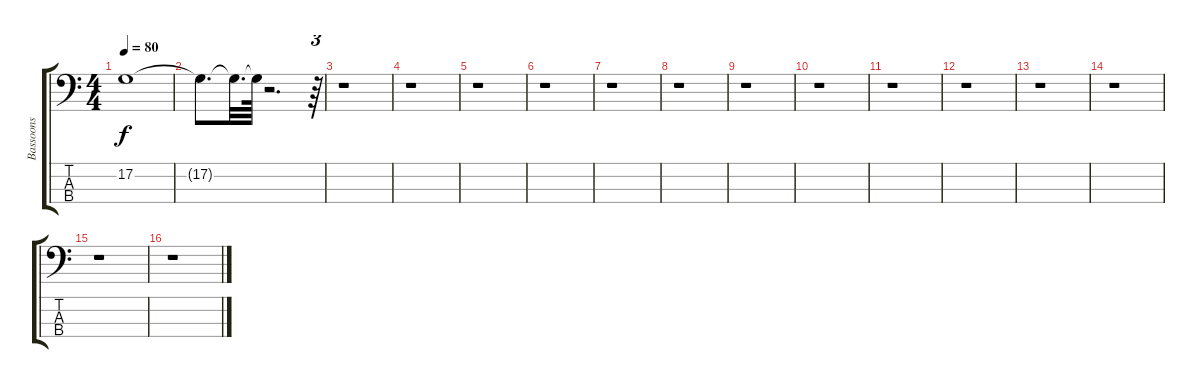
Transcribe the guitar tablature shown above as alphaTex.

\track ("Bassoons" "Bassoons") {instrument bassoon}
\staff {score tabs}
\tuning (G2 D2 A1 E1) {hide}
\ts (4 4)
\tempo 80
\clef f4
\ks c
17.2{t}.1{dy f} |
17.2{t}.8{d} 17.2{t}.32{d} 17.2{t}.64 r.2{d} r.64{tu (3 2)} |
r.1 |
r.1 |
r.1 |
r.1 |
r.1 |
r.1 |
r.1 |
r.1 |
r.1 |
r.1 |
r.1 |
r.1 |
r.1 |
r.1
